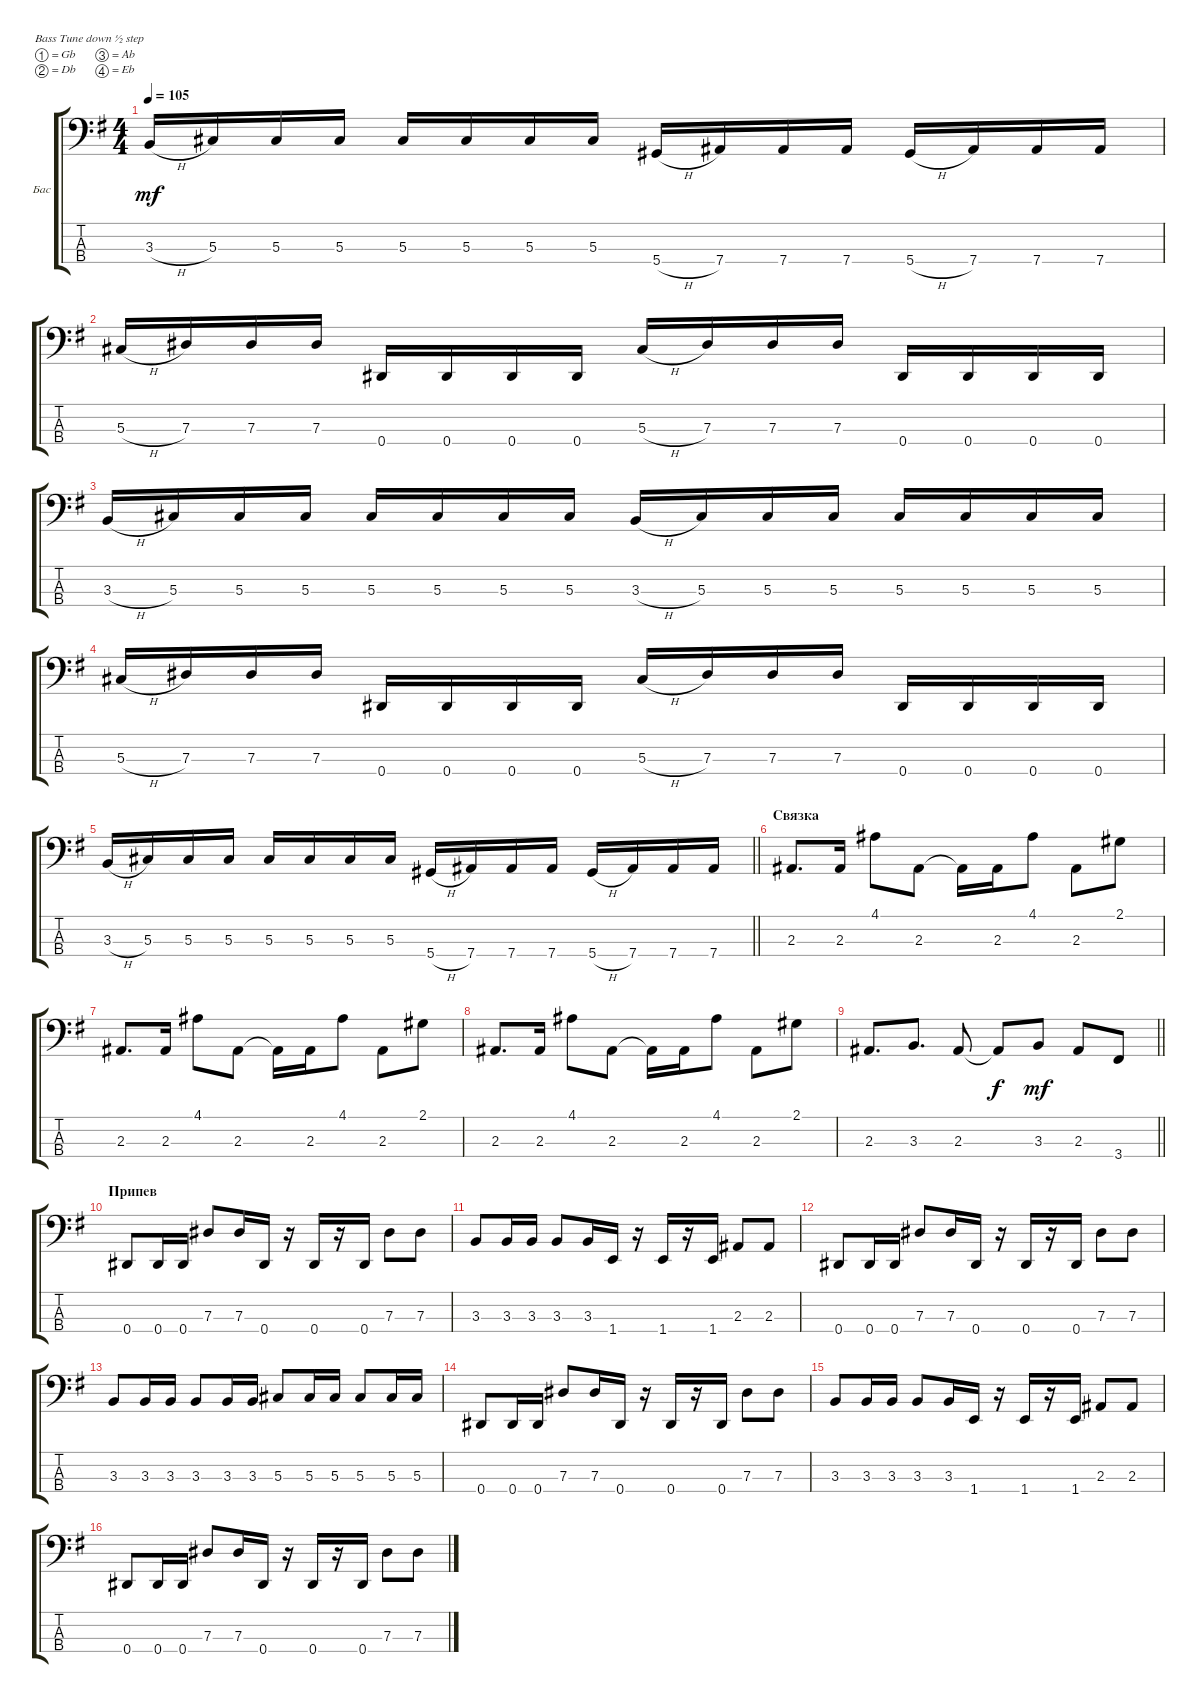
\bracketExtendMode groupsimilarinstruments
\firstSystemTrackNameMode fullname
\otherSystemsTrackNameMode fullname
\firstSystemTrackNameOrientation horizontal
\otherSystemsTrackNameOrientation horizontal
\chordDiagramsInScore
\track ("Бас" "E-Bass") {instrument electricbassfinger}
\staff {score tabs}
\tuning (Gb2 Db2 Ab1 Eb1)
\ts (4 4)
\tempo 105
\clef f4
\ks eminor
3.3{h}.16{dy mf} 5.3.16 5.3.16 5.3.16 5.3.16 5.3.16 5.3.16 5.3.16 5.4{h}.16 7.4.16 7.4.16 7.4.16 5.4{h}.16 7.4.16 7.4.16 7.4.16 |
5.3{h}.16 7.3.16 7.3.16 7.3.16 0.4.16 0.4.16 0.4.16 0.4.16 5.3{h}.16 7.3.16 7.3.16 7.3.16 0.4.16 0.4.16 0.4.16 0.4.16 |
3.3{h}.16 5.3.16 5.3.16 5.3.16 5.3.16 5.3.16 5.3.16 5.3.16 3.3{h}.16 5.3.16 5.3.16 5.3.16 5.3.16 5.3.16 5.3.16 5.3.16 |
5.3{h}.16 7.3.16 7.3.16 7.3.16 0.4.16 0.4.16 0.4.16 0.4.16 5.3{h}.16 7.3.16 7.3.16 7.3.16 0.4.16 0.4.16 0.4.16 0.4.16 |
\barLineRight lightlight
3.3{h}.16 5.3.16 5.3.16 5.3.16 5.3.16 5.3.16 5.3.16 5.3.16 5.4{h}.16 7.4.16 7.4.16 7.4.16 5.4{h}.16 7.4.16 7.4.16 7.4.16 |
\section ("" "Связка")
2.3.8{d} 2.3.16 4.1.8 2.3.8 2.3{t}.16 2.3.16 4.1.8 2.3.8 2.1.8 |
2.3.8{d} 2.3.16 4.1.8 2.3.8 2.3{t}.16 2.3.16 4.1.8 2.3.8 2.1.8 |
2.3.8{d} 2.3.16 4.1.8 2.3.8 2.3{t}.16 2.3.16 4.1.8 2.3.8 2.1.8 |
\barLineRight lightlight
2.3.8{d} 3.3.8{d} 2.3.8 2.3{t}.8{dy f} 3.3.8{dy mf} 2.3.8 3.4.8 |
\section ("" "Припев")
0.4.8 0.4.16 0.4.16 7.3.8 7.3.16 0.4.16 r.16 0.4.16 r.16 0.4.16 7.3.8 7.3.8 |
3.3.8 3.3.16 3.3.16 3.3.8 3.3.16 1.4.16 r.16 1.4.16 r.16 1.4.16 2.3.8 2.3.8 |
0.4.8 0.4.16 0.4.16 7.3.8 7.3.16 0.4.16 r.16 0.4.16 r.16 0.4.16 7.3.8 7.3.8 |
3.3.8 3.3.16 3.3.16 3.3.8 3.3.16 3.3.16 5.3.8 5.3.16 5.3.16 5.3.8 5.3.16 5.3.16 |
0.4.8 0.4.16 0.4.16 7.3.8 7.3.16 0.4.16 r.16 0.4.16 r.16 0.4.16 7.3.8 7.3.8 |
3.3.8 3.3.16 3.3.16 3.3.8 3.3.16 1.4.16 r.16 1.4.16 r.16 1.4.16 2.3.8 2.3.8 |
0.4.8 0.4.16 0.4.16 7.3.8 7.3.16 0.4.16 r.16 0.4.16 r.16 0.4.16 7.3.8 7.3.8
